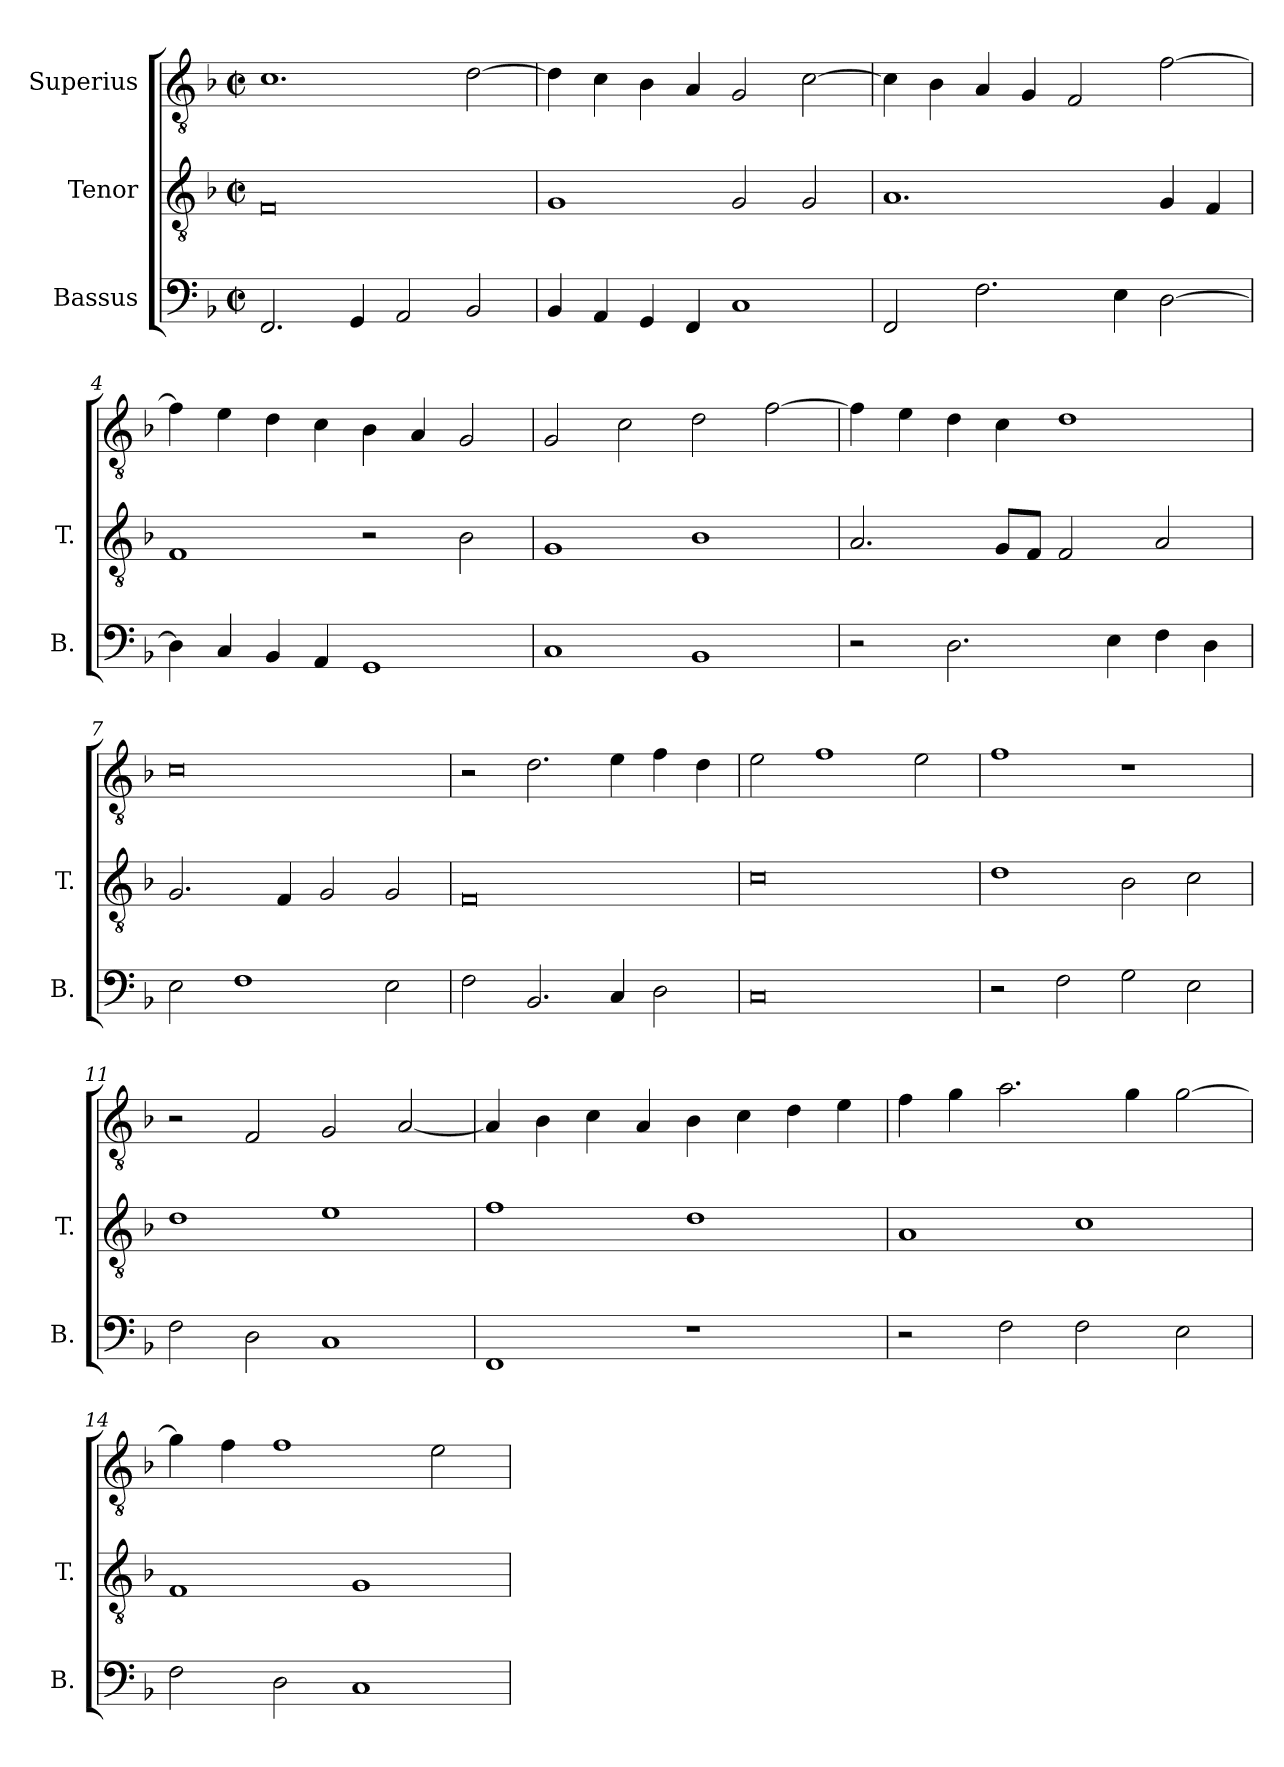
**kern	**kern	**kern
*part3	*part2	*part1
*staff3	*staff2	*staff1
*I"Bassus	*I"Tenor	*I"Superius
*I'B.	*I'T.	*
!!LO:PB:g=z
*clefF4	*clefGv2	*clefGv2
*	*ITrd7c12	*ITrd7c12
*k[b-]	*k[b-]	*k[b-]
*F:	*F:	*F:
*M2/2	*M2/2	*M2/2
*met(c|)	*met(c|)	*met(c|)
=1	=1	=1
2.FFi/	0FFi	1.Ci
4GGi/	.	.
2AAi/	.	.
2BB-i/	.	[>2Di\
=2	=2	=2
4BB-i/	1GGi	4Di\]
4AAi/	.	4Ci\
4GGi/	.	4BB-i\
4FFi/	.	4AAi/
1Ci	2GGi/	2GGi/
.	2GGi/	[>2Ci\
=3	=3	=3
2FFi/	1.AAi	4Ci\]
.	.	4BB-i\
2.Fi\	.	4AAi/
.	.	4GGi/
.	.	2FFi/
4Ei\	.	.
[>2Di\	4GGi/	[>2Fi\
.	4FFi/	.
=4	=4	=4
4Di\]	1FFi	4Fi\]
4Ci/	.	4Ei\
4BB-i/	.	4Di\
4AAi/	.	4Ci\
1GGi	2r	4BB-i\
.	.	4AAi/
.	2BB-i\	2GGi/
!!LO:LB:g=z
=5	=5	=5
1Ci	1GGi	2GGi/
.	.	2Ci\
1BB-i	1BB-i	2Di\
.	.	[>2Fi\
=6	=6	=6
2r	2.AAi/	4Fi\]
.	.	4Ei\
2.Di\	.	4Di\
.	8GGi/L	4Ci\
.	8FFi/J	.
.	2FFi/	1Di
4Ei\	.	.
4Fi\	2AAi/	.
4Di\	.	.
=7	=7	=7
2Ei\	2.GGi/	0Ci
1Fi	.	.
.	4FFi/	.
.	2GGi/	.
2Ei\	2GGi/	.
=8	=8	=8
2Fi\	0FFi	2r
2.BB-i/	.	2.Di\
4Ci/	.	4Ei\
2Di\	.	4Fi\
.	.	4Di\
=9	=9	=9
0Ci	0Ci	2Ei\
.	.	1Fi
.	.	2Ei\
!!LO:LB:g=z
=10	=10	=10
2r	1Di	1Fi
2Fi\	.	.
2Gi\	2BB-i\	1r
2Ei\	2Ci\	.
=11	=11	=11
2Fi\	1Di	2r
2Di\	.	2FFi/
1Ci	1Ei	2GGi/
.	.	[<2AAi/
=12	=12	=12
1FFi	1Fi	4AAi/]
.	.	4BB-i\
.	.	4Ci\
.	.	4AAi/
1r	1Di	4BB-i\
.	.	4Ci\
.	.	4Di\
.	.	4Ei\
=13	=13	=13
2r	1AAi	4Fi\
.	.	4Gi\
2Fi\	.	2.Ai\
2Fi\	1Ci	.
.	.	4Gi\
2Ei\	.	[>2Gi\
=14	=14	=14
2Fi\	1FFi	4Gi\]
.	.	4Fi\
2Di\	.	1Fi
1Ci	1GGi	.
.	.	2Ei\
=	=	=
*-	*-	*-
